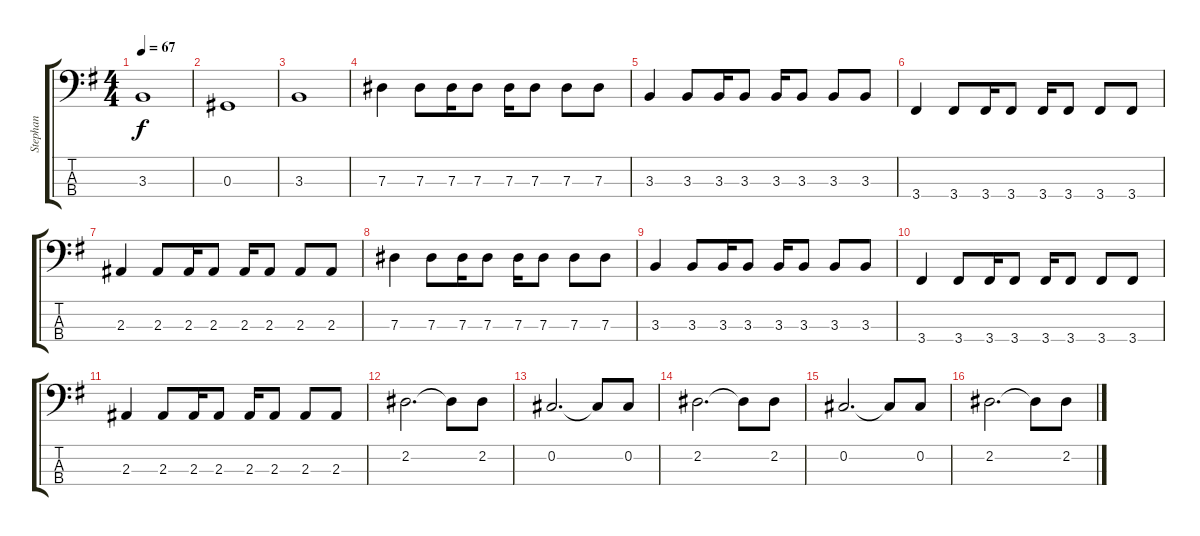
\track ("Stephan" "Stephan") {instrument electricbassfinger}
\staff {score tabs}
\tuning (Gb2 Db2 Ab1 Eb1) {hide}
\ts (4 4)
\tempo 67
\clef f4
\ks g
3.3.1{dy f} |
0.3.1 |
3.3.1 |
7.3.4 7.3.8 7.3.16 7.3.8 7.3.16 7.3.8 7.3.8 7.3.8 |
3.3.4 3.3.8 3.3.16 3.3.8 3.3.16 3.3.8 3.3.8 3.3.8 |
3.4.4 3.4.8 3.4.16 3.4.8 3.4.16 3.4.8 3.4.8 3.4.8 |
2.3.4 2.3.8 2.3.16 2.3.8 2.3.16 2.3.8 2.3.8 2.3.8 |
7.3.4 7.3.8 7.3.16 7.3.8 7.3.16 7.3.8 7.3.8 7.3.8 |
3.3.4 3.3.8 3.3.16 3.3.8 3.3.16 3.3.8 3.3.8 3.3.8 |
3.4.4 3.4.8 3.4.16 3.4.8 3.4.16 3.4.8 3.4.8 3.4.8 |
2.3.4 2.3.8 2.3.16 2.3.8 2.3.16 2.3.8 2.3.8 2.3.8 |
2.2.2{d} 2.2{t}.8 2.2.8 |
0.2.2{d} 0.2{t}.8 0.2.8 |
2.2.2{d} 2.2{t}.8 2.2.8 |
0.2.2{d} 0.2{t}.8 0.2.8 |
2.2.2{d} 2.2{t}.8 2.2.8
